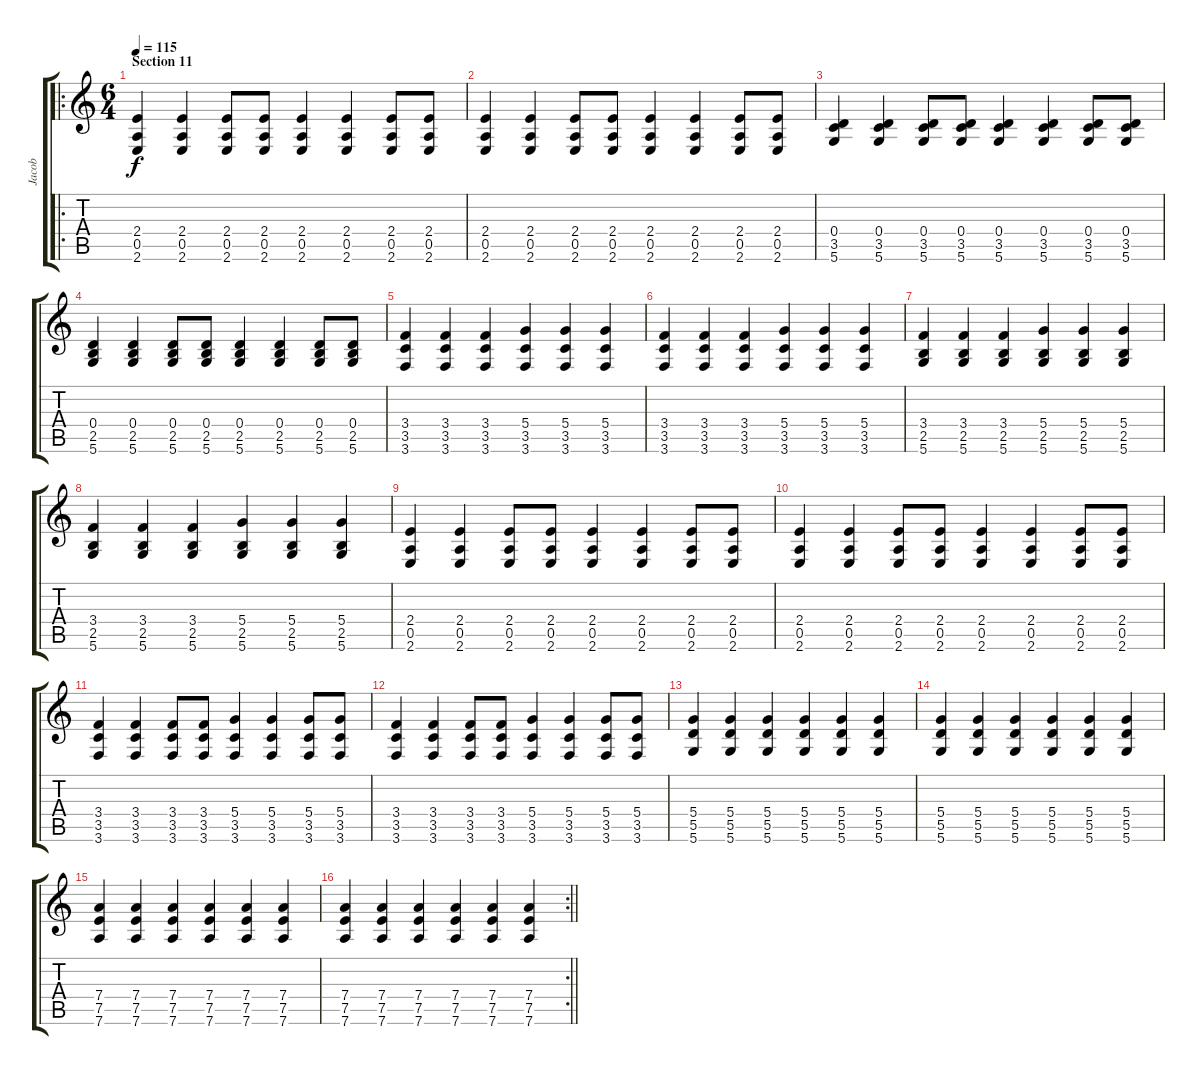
\track ("Jacob" "Jacob") {instrument electricguitarjazz}
\staff {score tabs}
\tuning (E4 B3 G3 D3 A2 D2) {hide}
\ro
\ts (6 4)
\section ("" "Section 11")
\tempo 115
\clef g2
\ks c
(2.4 0.5 2.6).4{dy f instrument distortionguitar} (2.4 0.5 2.6).4 (2.4 0.5 2.6).8 (2.4 0.5 2.6).8 (2.4 0.5 2.6).4 (2.4 0.5 2.6).4 (2.4 0.5 2.6).8 (2.4 0.5 2.6).8 |
(2.4 0.5 2.6).4 (2.4 0.5 2.6).4 (2.4 0.5 2.6).8 (2.4 0.5 2.6).8 (2.4 0.5 2.6).4 (2.4 0.5 2.6).4 (2.4 0.5 2.6).8 (2.4 0.5 2.6).8 |
(0.4 3.5 5.6).4 (0.4 3.5 5.6).4 (0.4 3.5 5.6).8 (0.4 3.5 5.6).8 (0.4 3.5 5.6).4 (0.4 3.5 5.6).4 (0.4 3.5 5.6).8 (0.4 3.5 5.6).8 |
(0.4 2.5 5.6).4 (0.4 2.5 5.6).4 (0.4 2.5 5.6).8 (0.4 2.5 5.6).8 (0.4 2.5 5.6).4 (0.4 2.5 5.6).4 (0.4 2.5 5.6).8 (0.4 2.5 5.6).8 |
(3.4 3.5 3.6).4 (3.4 3.5 3.6).4 (3.4 3.5 3.6).4 (5.4 3.5 3.6).4 (5.4 3.5 3.6).4 (5.4 3.5 3.6).4 |
(3.4 3.5 3.6).4 (3.4 3.5 3.6).4 (3.4 3.5 3.6).4 (5.4 3.5 3.6).4 (5.4 3.5 3.6).4 (5.4 3.5 3.6).4 |
(3.4 2.5 5.6).4 (3.4 2.5 5.6).4 (3.4 2.5 5.6).4 (5.4 2.5 5.6).4 (5.4 2.5 5.6).4 (5.4 2.5 5.6).4 |
(3.4 2.5 5.6).4 (3.4 2.5 5.6).4 (3.4 2.5 5.6).4 (5.4 2.5 5.6).4 (5.4 2.5 5.6).4 (5.4 2.5 5.6).4 |
(2.4 0.5 2.6).4 (2.4 0.5 2.6).4 (2.4 0.5 2.6).8 (2.4 0.5 2.6).8 (2.4 0.5 2.6).4 (2.4 0.5 2.6).4 (2.4 0.5 2.6).8 (2.4 0.5 2.6).8 |
(2.4 0.5 2.6).4 (2.4 0.5 2.6).4 (2.4 0.5 2.6).8 (2.4 0.5 2.6).8 (2.4 0.5 2.6).4 (2.4 0.5 2.6).4 (2.4 0.5 2.6).8 (2.4 0.5 2.6).8 |
(3.4 3.5 3.6).4 (3.4 3.5 3.6).4 (3.4 3.5 3.6).8 (3.4 3.5 3.6).8 (5.4 3.5 3.6).4 (5.4 3.5 3.6).4 (5.4 3.5 3.6).8 (5.4 3.5 3.6).8 |
(3.4 3.5 3.6).4 (3.4 3.5 3.6).4 (3.4 3.5 3.6).8 (3.4 3.5 3.6).8 (5.4 3.5 3.6).4 (5.4 3.5 3.6).4 (5.4 3.5 3.6).8 (5.4 3.5 3.6).8 |
(5.4 5.5 5.6).4 (5.4 5.5 5.6).4 (5.4 5.5 5.6).4 (5.4 5.5 5.6).4 (5.4 5.5 5.6).4 (5.4 5.5 5.6).4 |
(5.4 5.5 5.6).4 (5.4 5.5 5.6).4 (5.4 5.5 5.6).4 (5.4 5.5 5.6).4 (5.4 5.5 5.6).4 (5.4 5.5 5.6).4 |
(7.4 7.5 7.6).4 (7.4 7.5 7.6).4 (7.4 7.5 7.6).4 (7.4 7.5 7.6).4 (7.4 7.5 7.6).4 (7.4 7.5 7.6).4 |
\rc 2
\barLineRight lightlight
(7.4 7.5 7.6).4 (7.4 7.5 7.6).4 (7.4 7.5 7.6).4 (7.4 7.5 7.6).4 (7.4 7.5 7.6).4 (7.4 7.5 7.6).4
